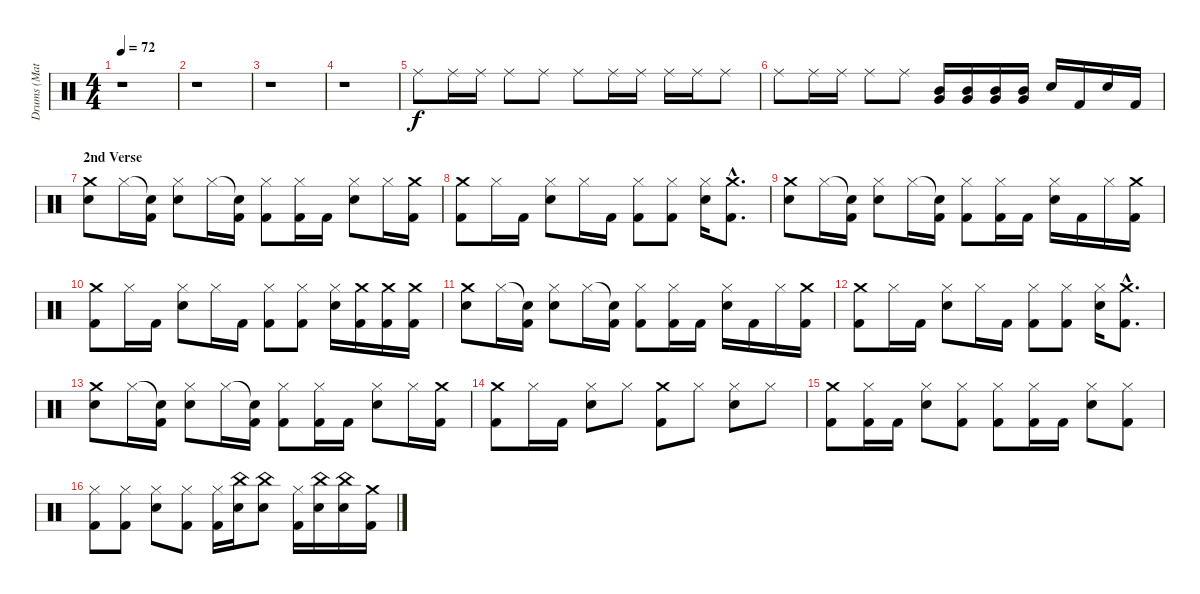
\track ("Drums (Matt)" "Drums (Mat") {instrument percussion}
\staff {score}
\articulation defaults
\ts (4 4)
\tempo 72
\clef neutral
\ks c
r.1{dy mf} |
r.1 |
r.1 |
r.1 |
"Ride (middle)".8{dy f} "Ride (middle)".16 "Ride (middle)".16 "Ride (middle)".8 "Ride (middle)".8 "Ride (middle)".8 "Ride (middle)".16 "Ride (middle)".16 "Ride (middle)".16 "Ride (middle)".16 "Ride (middle)".8 |
"Ride (middle)".8 "Ride (middle)".16 "Ride (middle)".16 "Ride (middle)".8 "Ride (middle)".8 ("Very Low Tom (hit)" "Mid Tom (hit)").16 ("Very Low Tom (hit)" "Mid Tom (hit)").16 ("Very Low Tom (hit)" "Mid Tom (hit)").16 ("Very Low Tom (hit)" "Mid Tom (hit)").16 "Snare (hit) 2".16 "Kick (hit) 2".16 "Snare (hit) 2".16 "Kick (hit) 2".16 |
\section ("" "2nd Verse")
("Crash medium (hit)" "Snare (hit) 2").8 "Hi-Hat (closed)".16 ("Snare (hit)"{t} "Kick (hit) 2").16 ("Hi-Hat (closed)" "Snare (hit) 2").8 "Hi-Hat (closed)".16 ("Snare (hit)"{t} "Kick (hit) 2").16 ("Hi-Hat (closed)" "Kick (hit) 2").8 ("Hi-Hat (closed)" "Kick (hit) 2").16 "Kick (hit) 2".16 ("Hi-Hat (closed)" "Snare (hit) 2").8 "Hi-Hat (closed)".16 ("Crash medium (hit)" "Kick (hit) 2").16 |
("Crash medium (hit)" "Kick (hit) 2").8 "Hi-Hat (closed)".16 "Kick (hit) 2".16 ("Hi-Hat (closed)" "Snare (hit) 2").8 "Hi-Hat (closed)".16 "Kick (hit) 2".16 ("Hi-Hat (closed)" "Kick (hit) 2").8 ("Hi-Hat (closed)" "Kick (hit) 2").8 ("Hi-Hat (closed)" "Snare (hit) 2").16 ("Crash medium (hit)"{hac} "Kick (hit) 2"{hac}).8{d} |
("Crash medium (hit)" "Snare (hit) 2").8 "Hi-Hat (closed)".16 ("Snare (hit)"{t} "Kick (hit) 2").16 ("Hi-Hat (closed)" "Snare (hit) 2").8 "Hi-Hat (closed)".16 ("Snare (hit)"{t} "Kick (hit) 2").16 ("Hi-Hat (closed)" "Kick (hit) 2").8 ("Hi-Hat (closed)" "Kick (hit) 2").16 "Kick (hit) 2".16 ("Hi-Hat (closed)" "Snare (hit) 2").16 "Kick (hit) 2".16 "Hi-Hat (closed)".16 ("Crash medium (hit)" "Kick (hit) 2").16 |
("Crash medium (hit)" "Kick (hit) 2").8 "Hi-Hat (closed)".16 "Kick (hit) 2".16 ("Hi-Hat (closed)" "Snare (hit) 2").8 "Hi-Hat (closed)".16 "Kick (hit) 2".16 ("Hi-Hat (closed)" "Kick (hit) 2").8 ("Hi-Hat (closed)" "Kick (hit) 2").8 ("Hi-Hat (closed)" "Snare (hit) 2").16 ("Crash medium (hit)" "Kick (hit) 2").16 ("Crash medium (hit)" "Kick (hit) 2").16 ("Crash medium (hit)" "Kick (hit) 2").16 |
("Crash medium (hit)" "Snare (hit) 2").8 "Hi-Hat (closed)".16 ("Snare (hit)"{t} "Kick (hit) 2").16 ("Hi-Hat (closed)" "Snare (hit) 2").8 "Hi-Hat (closed)".16 ("Snare (hit)"{t} "Kick (hit) 2").16 ("Hi-Hat (closed)" "Kick (hit) 2").8 ("Hi-Hat (closed)" "Kick (hit) 2").16 "Kick (hit) 2".16 ("Hi-Hat (closed)" "Snare (hit) 2").16 "Kick (hit) 2".16 "Hi-Hat (closed)".16 ("Crash medium (hit)" "Kick (hit) 2").16 |
("Crash medium (hit)" "Kick (hit) 2").8 "Hi-Hat (closed)".16 "Kick (hit) 2".16 ("Hi-Hat (closed)" "Snare (hit) 2").8 "Hi-Hat (closed)".16 "Kick (hit) 2".16 ("Hi-Hat (closed)" "Kick (hit) 2").8 ("Hi-Hat (closed)" "Kick (hit) 2").8 ("Hi-Hat (closed)" "Snare (hit) 2").16 ("Crash medium (hit)"{hac} "Kick (hit) 2"{hac}).8{d} |
("Crash medium (hit)" "Snare (hit) 2").8 "Hi-Hat (closed)".16 ("Snare (hit)"{t} "Kick (hit) 2").16 ("Hi-Hat (closed)" "Snare (hit) 2").8 "Hi-Hat (closed)".16 ("Snare (hit)"{t} "Kick (hit) 2").16 ("Hi-Hat (closed)" "Kick (hit) 2").8 ("Hi-Hat (closed)" "Kick (hit) 2").16 "Kick (hit) 2".16 ("Hi-Hat (closed)" "Snare (hit) 2").8 "Hi-Hat (closed)".16 ("Crash medium (hit)" "Kick (hit) 2").16 |
("Crash medium (hit)" "Kick (hit) 2").8 "Hi-Hat (closed)".16 "Kick (hit) 2".16 ("Hi-Hat (closed)" "Snare (hit) 2").8 "Hi-Hat (closed)".8 ("Crash medium (hit)" "Kick (hit) 2").8 "Hi-Hat (closed)".8 ("Hi-Hat (closed)" "Snare (hit) 2").8 "Hi-Hat (closed)".8 |
("Crash medium (hit)" "Kick (hit) 2").8 ("Hi-Hat (closed)" "Kick (hit) 2").16 "Kick (hit) 2".16 ("Hi-Hat (closed)" "Snare (hit) 2").8 ("Hi-Hat (closed)" "Kick (hit) 2").8 ("Hi-Hat (closed)" "Kick (hit) 2").8 ("Hi-Hat (closed)" "Kick (hit) 2").16 "Kick (hit) 2".16 ("Hi-Hat (closed)" "Snare (hit) 2").8 ("Hi-Hat (closed)" "Kick (hit) 2").8 |
("Hi-Hat (closed)" "Kick (hit) 2").8 ("Hi-Hat (closed)" "Kick (hit) 2").8 ("Hi-Hat (closed)" "Snare (hit) 2").8 ("Hi-Hat (closed)" "Kick (hit) 2").8 ("Hi-Hat (closed)" "Kick (hit) 2").16 ("China (hit)" "Snare (hit) 2").16 ("China (hit)" "Snare (hit) 2").8 ("Hi-Hat (closed)" "Kick (hit) 2").16 ("China (hit)" "Snare (hit) 2").16 ("China (hit)" "Snare (hit) 2").16 ("Crash medium (hit)" "Kick (hit) 2").16
